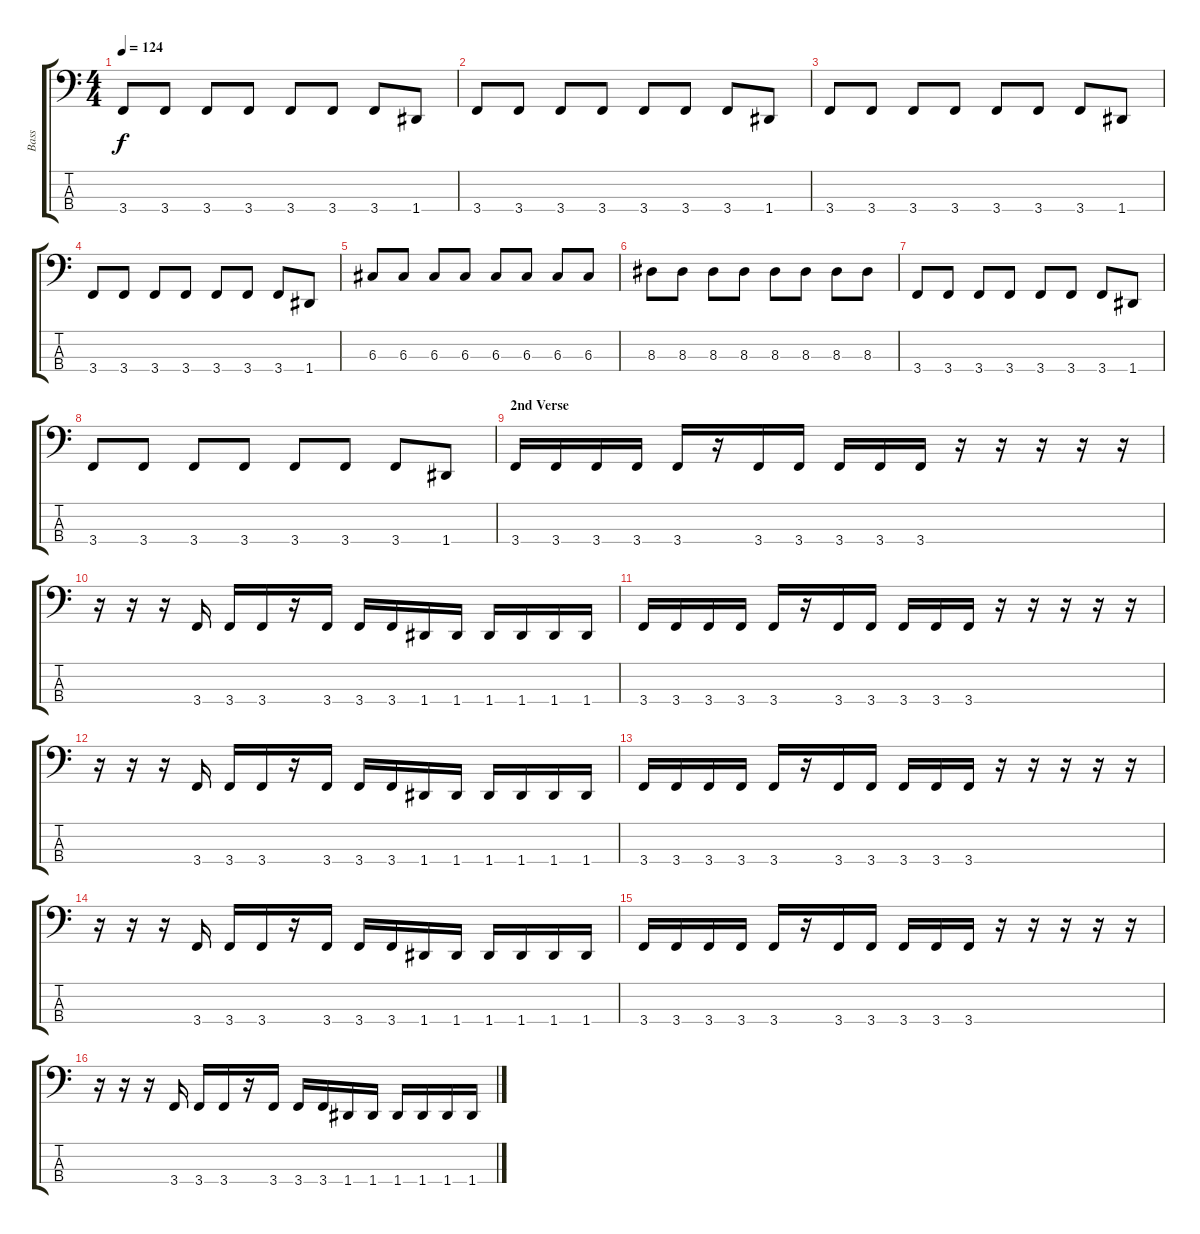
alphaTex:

\track ("Bass" "Bass") {instrument electricbasspick}
\staff {score tabs}
\tuning (F2 C2 G1 D1) {hide}
\ts (4 4)
\tempo 124
\clef f4
\ks c
3.4.8{dy f} 3.4.8 3.4.8 3.4.8 3.4.8 3.4.8 3.4.8 1.4.8 |
3.4.8 3.4.8 3.4.8 3.4.8 3.4.8 3.4.8 3.4.8 1.4.8 |
3.4.8 3.4.8 3.4.8 3.4.8 3.4.8 3.4.8 3.4.8 1.4.8 |
3.4.8 3.4.8 3.4.8 3.4.8 3.4.8 3.4.8 3.4.8 1.4.8 |
6.3.8 6.3.8 6.3.8 6.3.8 6.3.8 6.3.8 6.3.8 6.3.8 |
8.3.8 8.3.8 8.3.8 8.3.8 8.3.8 8.3.8 8.3.8 8.3.8 |
3.4.8 3.4.8 3.4.8 3.4.8 3.4.8 3.4.8 3.4.8 1.4.8 |
3.4.8 3.4.8 3.4.8 3.4.8 3.4.8 3.4.8 3.4.8 1.4.8 |
\section ("" "2nd Verse")
3.4.16 3.4.16 3.4.16 3.4.16 3.4.16 r.16 3.4.16 3.4.16 3.4.16 3.4.16 3.4.16 r.16 r.16 r.16 r.16 r.16 |
r.16 r.16 r.16 3.4.16 3.4.16 3.4.16 r.16 3.4.16 3.4.16 3.4.16 1.4.16 1.4.16 1.4.16 1.4.16 1.4.16 1.4.16 |
3.4.16 3.4.16 3.4.16 3.4.16 3.4.16 r.16 3.4.16 3.4.16 3.4.16 3.4.16 3.4.16 r.16 r.16 r.16 r.16 r.16 |
r.16 r.16 r.16 3.4.16 3.4.16 3.4.16 r.16 3.4.16 3.4.16 3.4.16 1.4.16 1.4.16 1.4.16 1.4.16 1.4.16 1.4.16 |
3.4.16 3.4.16 3.4.16 3.4.16 3.4.16 r.16 3.4.16 3.4.16 3.4.16 3.4.16 3.4.16 r.16 r.16 r.16 r.16 r.16 |
r.16 r.16 r.16 3.4.16 3.4.16 3.4.16 r.16 3.4.16 3.4.16 3.4.16 1.4.16 1.4.16 1.4.16 1.4.16 1.4.16 1.4.16 |
3.4.16 3.4.16 3.4.16 3.4.16 3.4.16 r.16 3.4.16 3.4.16 3.4.16 3.4.16 3.4.16 r.16 r.16 r.16 r.16 r.16 |
r.16 r.16 r.16 3.4.16 3.4.16 3.4.16 r.16 3.4.16 3.4.16 3.4.16 1.4.16 1.4.16 1.4.16 1.4.16 1.4.16 1.4.16
